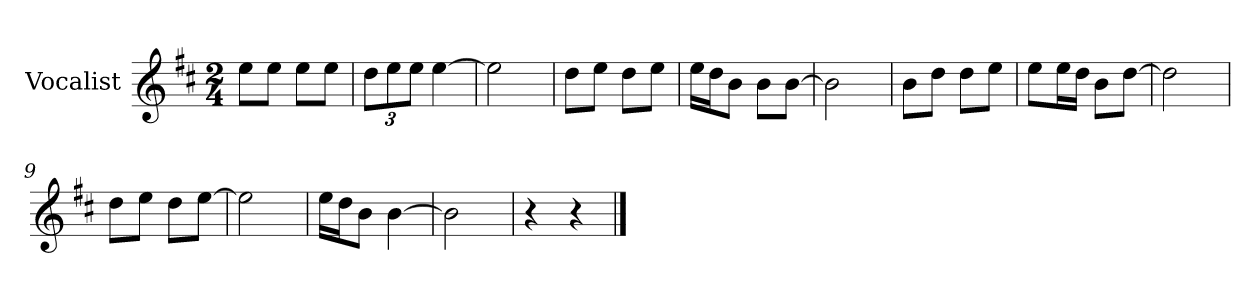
**kern
*part1
*staff1
*I"Vocalist
*k[f#c#]
*D:
*M2/4
=
8eeL
8eeJ
8eeL
8eeJ
=1
12ddL
12ee
12eeJ
[4ee
=2
2ee]
=3
8ddL
8eeJ
8ddL
8eeJ
=4
16eeLL
16ddJ
8bJ
8bL
[8bJ
=5
2b]
=6
8bL
8ddJ
8ddL
8eeJ
=7
8eeL
16eeL
16ddJJ
8bL
[8ddJ
=8
2dd]
=9
8ddL
8eeJ
8ddL
[8eeJ
=10
2ee]
=11
16eeLL
16ddJ
8bJ
[4b
=12
2b]
=13
4r
4r
==
*-
